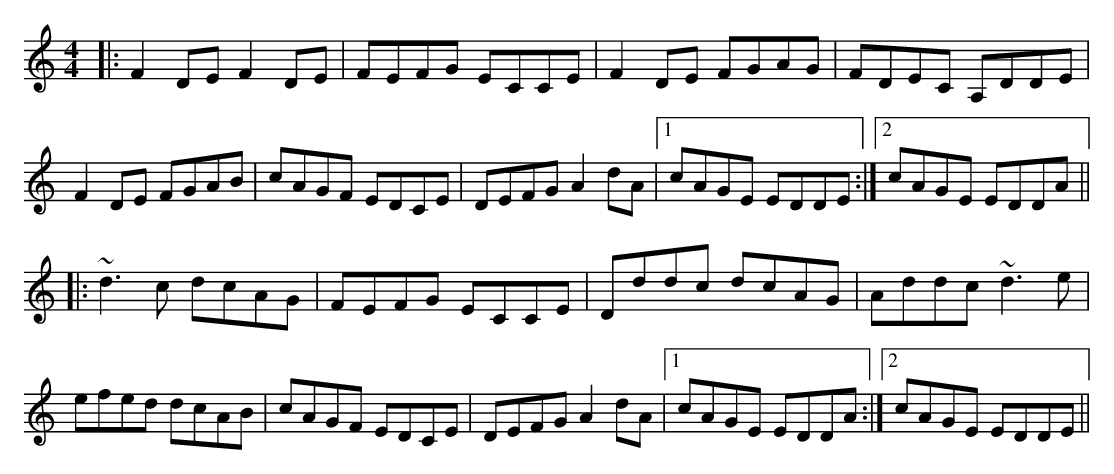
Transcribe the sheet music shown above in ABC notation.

X:1
M:4/4
K:Ddor
|:F2DE F2DE|FEFG ECCE|F2DE FGAG|FDEC A,DDE|
F2DE FGAB|cAGF EDCE|DEFG A2dA|1 cAGE EDDE:|2 cAGE EDDA||
|:~d3c dcAG|FEFG ECCE|Dddc dcAG|Addc ~d3e|
efed dcAB|cAGF EDCE|DEFG A2dA|1 cAGE EDDA:|2 cAGE EDDE||
